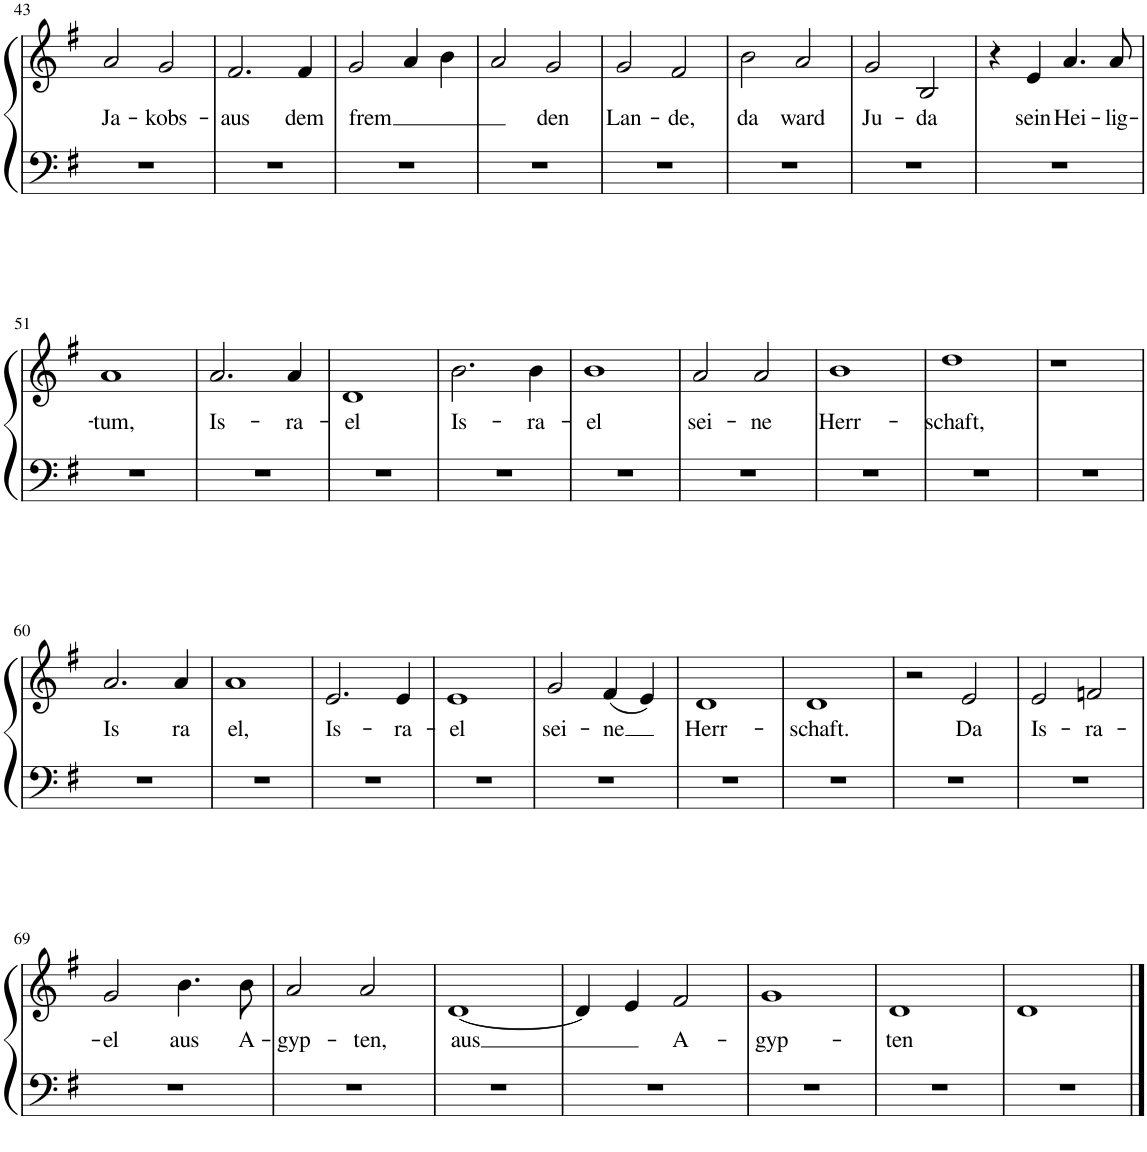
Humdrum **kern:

**kern	**kern	**text
*part1	*part1	*part1
*staff2	*staff1	*staff1
*I"Piano	*	*
*I'Pno.	*	*
!!LO:PB:g=z
*clefF4	*clefG2	*
*k[f#]	*k[f#]	*
*M2/2	*M2/2	*
*met(c|)	*met(c|)	*
=43	=43	=43
!	!	!LO:LY:b
1r	2a/	Ja-
!	!	!LO:LY:b
.	2g/	-kobs-
=44	=44	=44
!	!	!LO:LY:b
1r	2.f#/	-aus
!	!	!LO:LY:b
.	4f#/	dem
=45	=45	=45
!	!	!LO:LY:b
1r	2g/	frem
.	4a/	.
.	4b\	.
=46	=46	=46
1r	2a/	.
!	!	!LO:LY:b
.	2g/	den
=47	=47	=47
!	!	!LO:LY:b
1r	2g/	Lan-
!	!	!LO:LY:b
.	2f#/	-de,
=48	=48	=48
!	!	!LO:LY:b
1r	2b\	da
!	!	!LO:LY:b
.	2a/	ward
=49	=49	=49
!	!	!LO:LY:b
1r	2g/	Ju-
!	!	!LO:LY:b
.	2B/	-da
=50	=50	=50
1r	4r	.
!	!	!LO:LY:b
.	4e/	sein
!	!	!LO:LY:b
.	4.a/	Hei-
!	!	!LO:LY:b
.	8a/	-lig-
!!LO:LB:g=z
=51	=51	=51
!	!	!LO:LY:b
1r	1a	-tum,
=52	=52	=52
!	!	!LO:LY:b
1r	2.a/	Is-
!	!	!LO:LY:b
.	4a/	-ra-
=53	=53	=53
!	!	!LO:LY:b
1r	1d	-el
=54	=54	=54
!	!	!LO:LY:b
1r	2.b\	Is-
!	!	!LO:LY:b
.	4b\	-ra-
=55	=55	=55
!	!	!LO:LY:b
1r	1b	-el
=56	=56	=56
!	!	!LO:LY:b
1r	2a/	sei-
!	!	!LO:LY:b
.	2a/	-ne
=57	=57	=57
!	!	!LO:LY:b
1r	1b	Herr-
=58	=58	=58
!	!	!LO:LY:b
1r	1dd	-schaft,
=59	=59	=59
1r	1r	.
!!LO:LB:g=z
=60	=60	=60
!	!	!LO:LY:b
1r	2.a/	Is
!	!	!LO:LY:b
.	4a/	ra
=61	=61	=61
!	!	!LO:LY:b
1r	1a	el,
=62	=62	=62
!	!	!LO:LY:b
1r	2.e/	Is-
!	!	!LO:LY:b
.	4e/	-ra-
=63	=63	=63
!	!	!LO:LY:b
1r	1e	-el
=64	=64	=64
!	!	!LO:LY:b
1r	2g/	sei-
!	!	!LO:LY:b
.	(4f#/	-ne
.	4e/)	.
=65	=65	=65
!	!	!LO:LY:b
1r	1d	Herr-
=66	=66	=66
!	!	!LO:LY:b
1r	1d	-schaft.
=67	=67	=67
1r	2r	.
!	!	!LO:LY:b
.	2e/	Da
=68	=68	=68
!	!	!LO:LY:b
1r	2e/	Is-
!	!	!LO:LY:b
.	2fn/	-ra-
!!LO:LB:g=z
=69	=69	=69
!	!	!LO:LY:b
1r	2g/	-el
!	!	!LO:LY:b
.	4.b\	aus
!	!	!LO:LY:b
.	8b\	A-
=70	=70	=70
!	!	!LO:LY:b
1r	2a/	-gyp-
!	!	!LO:LY:b
.	2a/	-ten,
=71	=71	=71
!	!	!LO:LY:b
1r	[1d	aus
=72	=72	=72
1r	4d/]	.
.	4e/	.
!	!	!LO:LY:b
.	2f#/	A-
=73	=73	=73
!	!	!LO:LY:b
1r	1g	-gyp-
=74	=74	=74
!	!	!LO:LY:b
1r	1d	-ten
=75	=75	=75
1r	1d	.
==	==	==
*-	*-	*-
